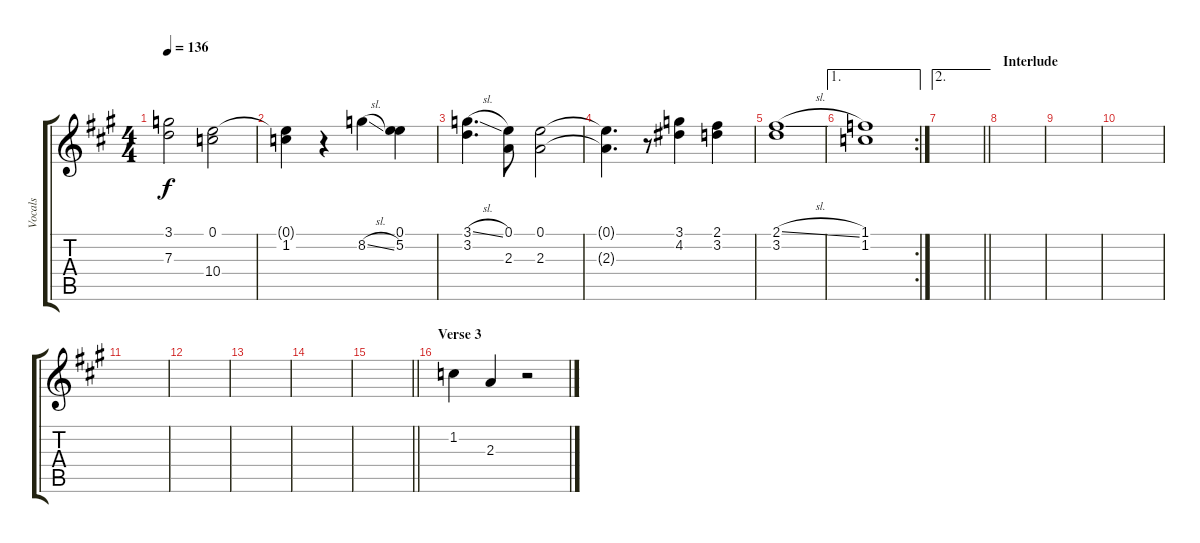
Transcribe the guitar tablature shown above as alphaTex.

\track ("Vocals" "Vocals") {instrument acousticguitarsteel}
\staff {score tabs}
\tuning (E4 B3 G3 D3 A2 E2) {hide}
\ts (4 4)
\tempo 136
\clef g2
\ks a
(3.1 7.3).2{dy f} (0.1 10.4).2 |
(0.1{t} 1.2).4 r.4 8.2{sl}.4 (0.1 5.2).4 |
(3.1{sl} 3.2).4{d} (0.1 2.3).8 (0.1 2.3).2 |
(0.1{t} 2.3{t}).4{d} r.8 (3.1 4.2).4 (2.1 3.2).4 |
(2.1{sl} 3.2).1 |
\ae 1
\rc 2
(1.1 1.2).1 |
\ae 2
\barLineRight lightlight
|
\section ("" "Interlude")
|
|
|
|
|
|
|
\barLineRight lightlight
|
\section ("" "Verse 3")
1.2.4 2.3.4 r.2
